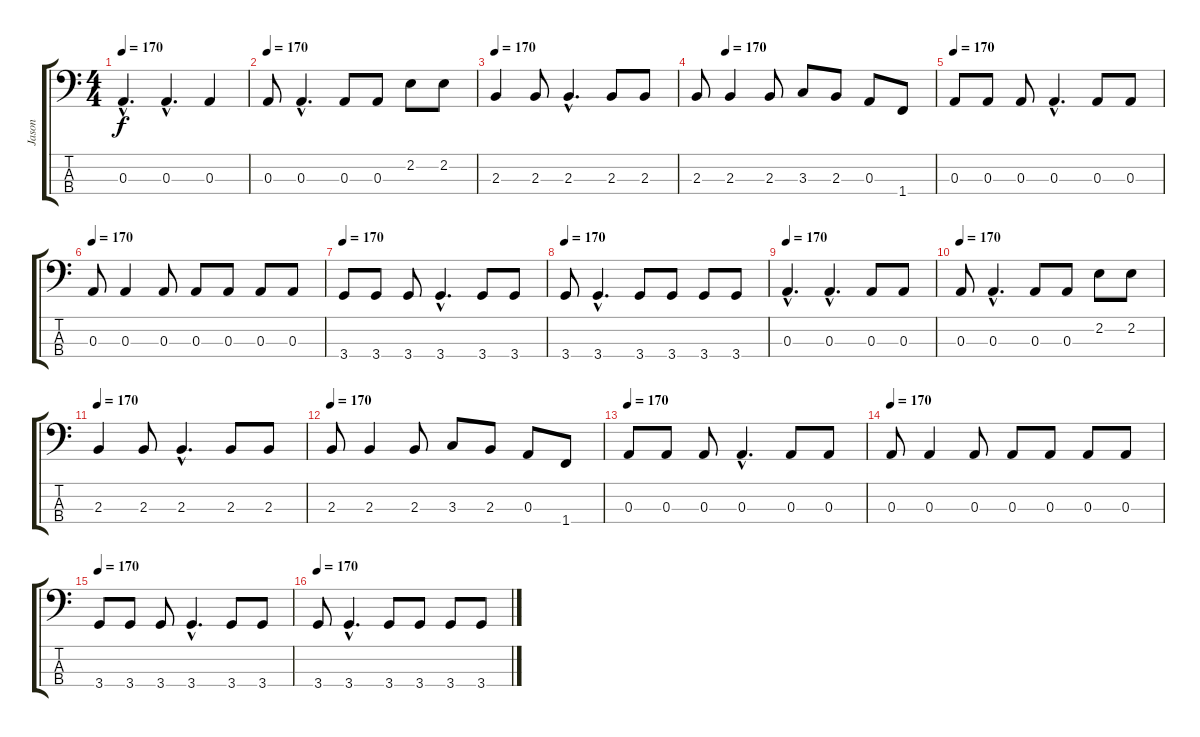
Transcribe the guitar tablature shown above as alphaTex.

\track ("Jason" "Jason") {instrument electricbasspick}
\staff {score tabs}
\tuning (G2 D2 A1 E1) {hide}
\ts (4 4)
\tempo 170
\clef f4
\ks c
0.3{hac}.4{d dy f} 0.3{hac}.4{d} 0.3.4 |
\tempo 170
0.3.8 0.3{hac}.4{d} 0.3.8 0.3.8 2.2.8 2.2.8 |
\tempo 170
2.3.4 2.3.8 2.3{hac}.4{d} 2.3.8 2.3.8 |
\tempo (170 0.125)
2.3.8 2.3.4 2.3.8 3.3.8 2.3.8 0.3.8 1.4.8 |
\tempo 170
0.3.8 0.3.8 0.3.8 0.3{hac}.4{d} 0.3.8 0.3.8 |
\tempo 170
0.3.8 0.3.4 0.3.8 0.3.8 0.3.8 0.3.8 0.3.8 |
\tempo 170
3.4.8 3.4.8 3.4.8 3.4{hac}.4{d} 3.4.8 3.4.8 |
\tempo 170
3.4.8 3.4{hac}.4{d} 3.4.8 3.4.8 3.4.8 3.4.8 |
\tempo 170
0.3{hac}.4{d} 0.3{hac}.4{d} 0.3.8 0.3.8 |
\tempo 170
0.3.8 0.3{hac}.4{d} 0.3.8 0.3.8 2.2.8 2.2.8 |
\tempo 170
2.3.4 2.3.8 2.3{hac}.4{d} 2.3.8 2.3.8 |
\tempo 170
2.3.8 2.3.4 2.3.8 3.3.8 2.3.8 0.3.8 1.4.8 |
\tempo 170
0.3.8 0.3.8 0.3.8 0.3{hac}.4{d} 0.3.8 0.3.8 |
\tempo 170
0.3.8 0.3.4 0.3.8 0.3.8 0.3.8 0.3.8 0.3.8 |
\tempo 170
3.4.8 3.4.8 3.4.8 3.4{hac}.4{d} 3.4.8 3.4.8 |
\tempo 170
3.4.8 3.4{hac}.4{d} 3.4.8 3.4.8 3.4.8 3.4.8
